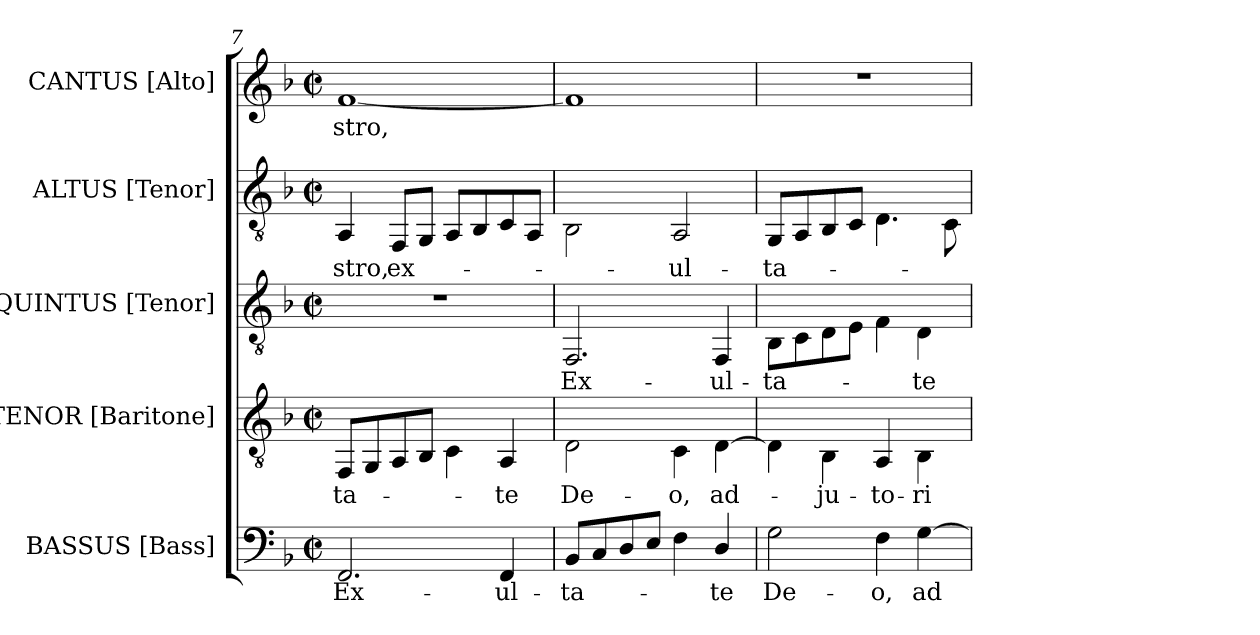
**kern	**text	**kern	**text	**kern	**text	**kern	**text	**kern	**text
*part5	*part5	*part4	*part4	*part3	*part3	*part2	*part2	*part1	*part1
*staff5	*staff5	*staff4	*staff4	*staff3	*staff3	*staff2	*staff2	*staff1	*staff1
*I"BASSUS [Bass]	*	*I"TENOR [Baritone]	*	*I"QUINTUS [Tenor]	*	*I"ALTUS [Tenor]	*	*I"CANTUS [Alto]	*
*I'B.	*	*I'Bar.	*	*I'T.	*	*I'T.	*	*I'A.	*
*clefF4	*	*clefGv2	*	*clefGv2	*	*clefGv2	*	*clefG2	*
*k[b-]	*	*k[b-]	*	*k[b-]	*	*k[b-]	*	*k[b-]	*
*F:	*	*F:	*	*F:	*	*F:	*	*F:	*
*M2/2	*	*M2/2	*	*M2/2	*	*M2/2	*	*M2/2	*
*met(c|)	*	*met(c|)	*	*met(c|)	*	*met(c|)	*	*met(c|)	*
=7	=7	=7	=7	=7	=7	=7	=7	=7	=7
!	!LO:LY:b:color=#000000	!	!	!	!	!	!	!	!
!	!	!	!LO:LY:b:color=#000000	!	!	!	!	!	!
!	!	!	!	!	!	!	!LO:LY:b:color=#000000	!	!
!	!	!	!	!	!	!	!	!	!LO:LY:b:color=#000000
2.FFi/	Ex-	8FFi/L	-ta-	1r	.	4AAi/	-stro,	[1fi	-stro,
.	.	8GGi/	.	.	.	.	.	.	.
!	!	!	!	!	!	!	!LO:LY:b:color=#000000	!	!
.	.	8AAi/	.	.	.	8FFi/L	ex-	.	.
.	.	8BB-i/J	.	.	.	8GGi/J	.	.	.
.	.	4Ci\	.	.	.	8AAi/L	.	.	.
.	.	.	.	.	.	8BB-i/	.	.	.
!	!LO:LY:b:color=#000000	!	!	!	!	!	!	!	!
!	!	!	!LO:LY:b:color=#000000	!	!	!	!	!	!
4FFi/	-ul-	4AAi/	-te	.	.	8Ci/	.	.	.
.	.	.	.	.	.	8AAi/J	.	.	.
=8	=8	=8	=8	=8	=8	=8	=8	=8	=8
!	!LO:LY:b:color=#000000	!	!	!	!	!	!	!	!
!	!	!	!LO:LY:b:color=#000000	!	!	!	!	!	!
!	!	!	!	!	!LO:LY:b:color=#000000	!	!	!	!
8BB-i/L	-ta-	2Di\	De-	2.FFi/	Ex-	2BB-i\	.	1fi]	.
8Ci/	.	.	.	.	.	.	.	.	.
8Di/	.	.	.	.	.	.	.	.	.
8Ei/J	.	.	.	.	.	.	.	.	.
!	!	!	!LO:LY:b:color=#000000	!	!	!	!	!	!
!	!	!	!	!	!	!	!LO:LY:b:color=#000000	!	!
4Fi\	.	4Ci\	-o,	.	.	2AAi/	-ul-	.	.
!	!LO:LY:b:color=#000000	!	!	!	!	!	!	!	!
!	!	!	!LO:LY:b:color=#000000	!	!	!	!	!	!
!	!	!	!	!	!LO:LY:b:color=#000000	!	!	!	!
4Di/	-te	[4Di\	ad-	4FFi/	-ul-	.	.	.	.
=9	=9	=9	=9	=9	=9	=9	=9	=9	=9
!	!LO:LY:b:color=#000000	!	!	!	!	!	!	!	!
!	!	!	!	!	!LO:LY:b:color=#000000	!	!	!	!
!	!	!	!	!	!	!	!LO:LY:b:color=#000000	!	!
2Gi\	De-	4Di\]	.	8BB-i\L	-ta-	8GGi/L	-ta-	1r	.
.	.	.	.	8Ci\	.	8AAi/	.	.	.
!	!	!	!LO:LY:b:color=#000000	!	!	!	!	!	!
.	.	4BB-i\	-ju-	8Di\	.	8BB-i/	.	.	.
.	.	.	.	8Ei\J	.	8Ci/J	.	.	.
!	!LO:LY:b:color=#000000	!	!	!	!	!	!	!	!
!	!	!	!LO:LY:b:color=#000000	!	!	!	!	!	!
4Fi\	-o,	4AAi/	-to-	4Fi\	.	4.Di\	.	.	.
!	!LO:LY:b:color=#000000	!	!	!	!	!	!	!	!
!	!	!	!LO:LY:b:color=#000000	!	!	!	!	!	!
!	!	!	!	!	!LO:LY:b:color=#000000	!	!	!	!
[4Gi\	ad-	4BB-i\	-ri	4Di\	-te	.	.	.	.
.	.	.	.	.	.	8Ci\	.	.	.
=	=	=	=	=	=	=	=	=	=
*-	*-	*-	*-	*-	*-	*-	*-	*-	*-
